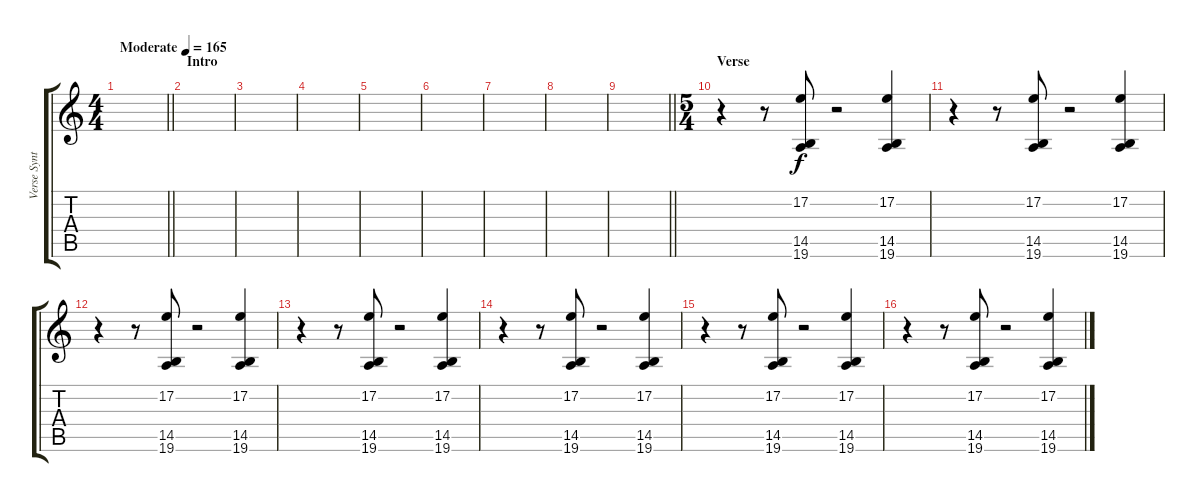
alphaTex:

\track ("Verse Synth 2" "Verse Synt") {instrument lead3calliope}
\staff {score tabs}
\tuning (E4 B3 G3 D3 A2 D2) {hide}
\ts (4 4)
\tempo (165 "Moderate")
\clef g2
\barLineRight lightlight
\ks c
|
\section ("" "Intro")
|
|
|
|
|
|
|
\barLineRight lightlight
|
\ts (5 4)
\section ("" "Verse")
r.4 r.8 (17.2 14.5 19.6).8 r.2 (17.2 14.5 19.6).4 |
r.4 r.8 (17.2 14.5 19.6).8 r.2 (17.2 14.5 19.6).4 |
r.4 r.8 (17.2 14.5 19.6).8 r.2 (17.2 14.5 19.6).4 |
r.4 r.8 (17.2 14.5 19.6).8 r.2 (17.2 14.5 19.6).4 |
r.4 r.8 (17.2 14.5 19.6).8 r.2 (17.2 14.5 19.6).4 |
r.4 r.8 (17.2 14.5 19.6).8 r.2 (17.2 14.5 19.6).4 |
r.4 r.8 (17.2 14.5 19.6).8 r.2 (17.2 14.5 19.6).4
